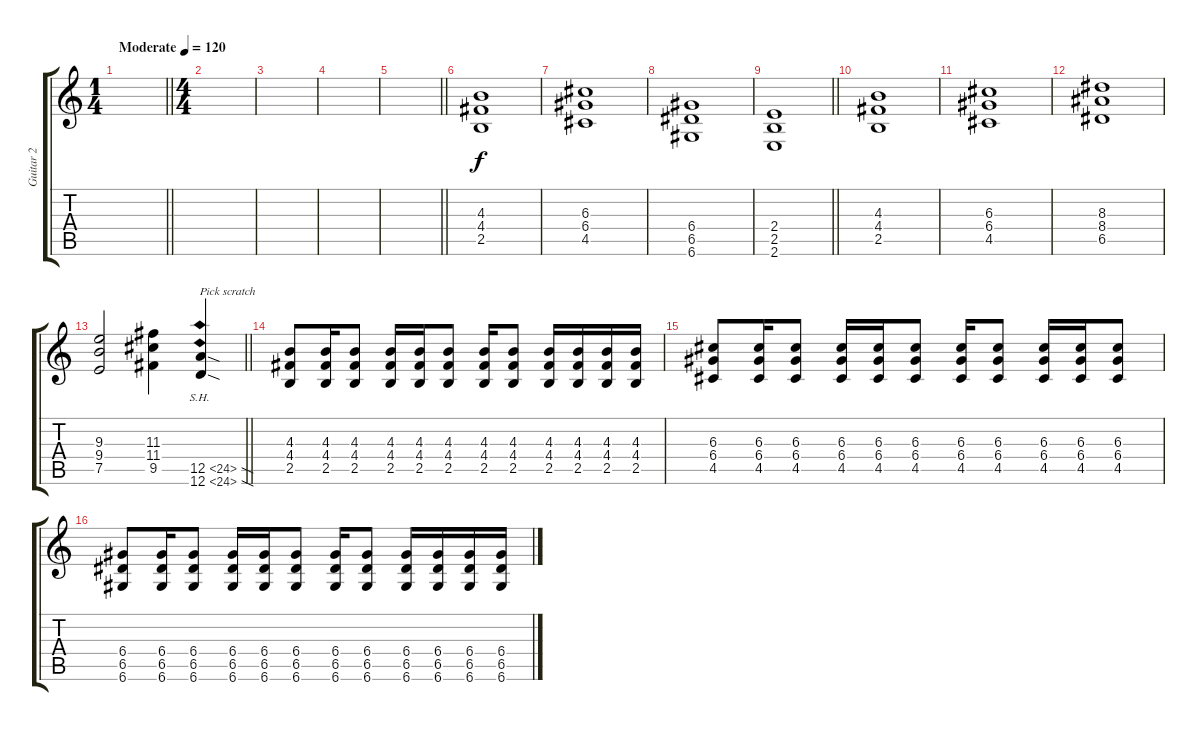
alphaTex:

\track ("Guitar 2" "Guitar 2") {instrument distortionguitar}
\staff {score tabs}
\tuning (E4 B3 G3 D3 A2 D2) {hide}
\ts (1 4)
\tempo (120 "Moderate")
\clef g2
\barLineRight lightlight
\ks c
|
\ts (4 4)
|
|
|
\barLineRight lightlight
|
\section ("" "")
(4.3 4.4 2.5).1 |
(6.3 6.4 4.5).1 |
(6.4 6.5 6.6).1 |
\barLineRight lightlight
(2.4 2.5 2.6).1 |
(4.3 4.4 2.5).1 |
(6.3 6.4 4.5).1 |
(8.3 8.4 6.5).1 |
\barLineRight lightlight
(9.3 9.4 7.5).2 (11.3 11.4 9.5).4 (12.5{sh 12 sod} 12.6{sh 12 sod}).4{txt "Pick scratch"} |
\section ("" "")
(4.3 4.4 2.5).8 (4.3 4.4 2.5).16 (4.3 4.4 2.5).8 (4.3 4.4 2.5).16 (4.3 4.4 2.5).16 (4.3 4.4 2.5).8 (4.3 4.4 2.5).16 (4.3 4.4 2.5).8 (4.3 4.4 2.5).16 (4.3 4.4 2.5).16 (4.3 4.4 2.5).16 (4.3 4.4 2.5).16 |
(6.3 6.4 4.5).8 (6.3 6.4 4.5).16 (6.3 6.4 4.5).8 (6.3 6.4 4.5).16 (6.3 6.4 4.5).16 (6.3 6.4 4.5).8 (6.3 6.4 4.5).16 (6.3 6.4 4.5).8 (6.3 6.4 4.5).16 (6.3 6.4 4.5).16 (6.3 6.4 4.5).8 |
(6.4 6.5 6.6).8 (6.4 6.5 6.6).16 (6.4 6.5 6.6).8 (6.4 6.5 6.6).16 (6.4 6.5 6.6).16 (6.4 6.5 6.6).8 (6.4 6.5 6.6).16 (6.4 6.5 6.6).8 (6.4 6.5 6.6).16 (6.4 6.5 6.6).16 (6.4 6.5 6.6).16 (6.4 6.5 6.6).16
